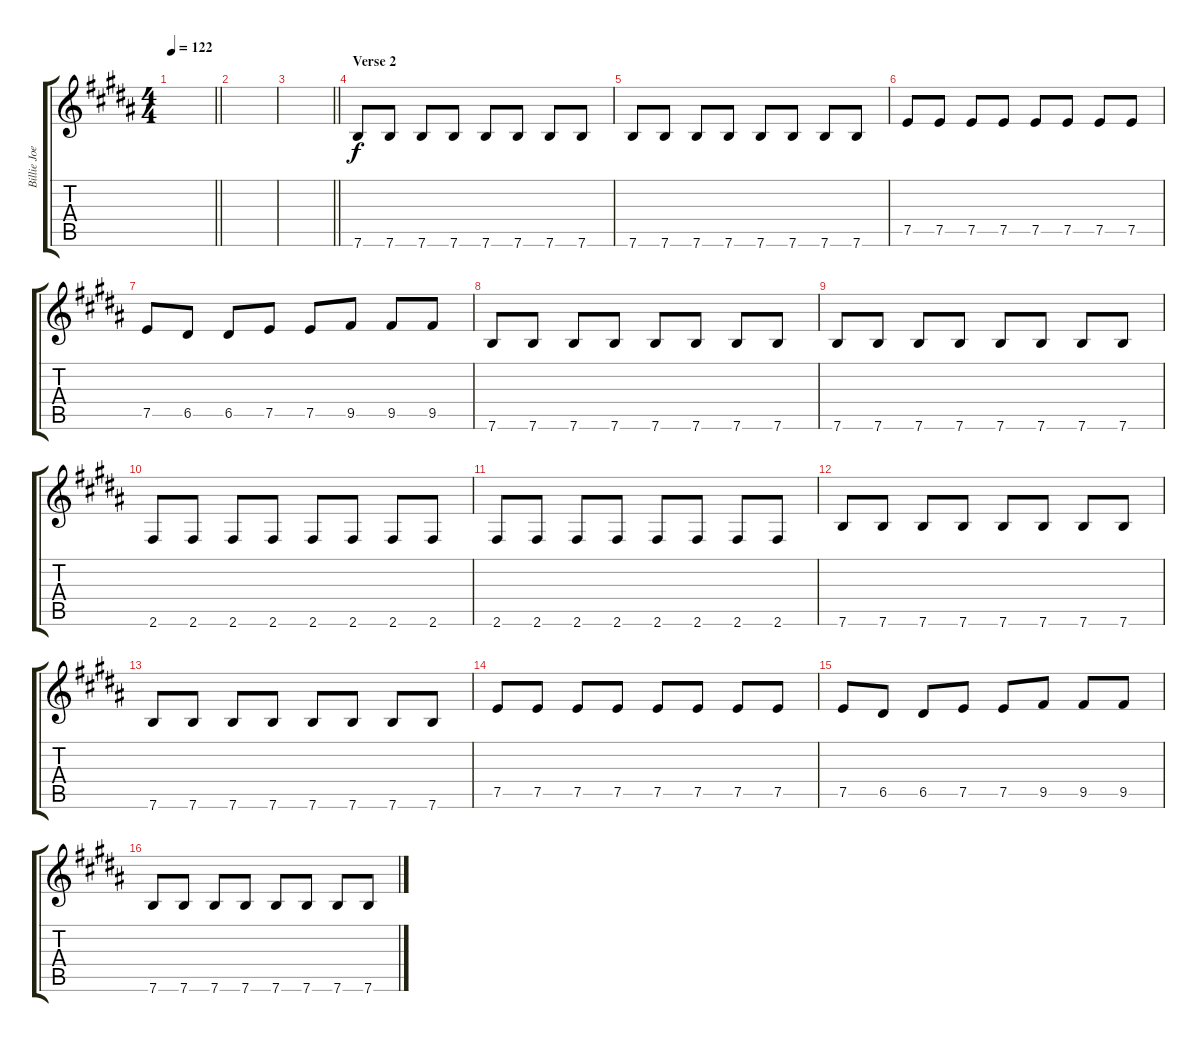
\track ("Billie Joe Armstrong (Rhythm Guitar)" "Billie Joe") {instrument distortionguitar}
\staff {score tabs}
\tuning (E4 B3 G3 D3 A2 E2) {hide}
\ts (4 4)
\tempo 122
\clef g2
\barLineRight lightlight
\ks b
|
|
\barLineRight lightlight
|
\section ("" "Verse 2")
7.6.8 7.6.8 7.6.8 7.6.8 7.6.8 7.6.8 7.6.8 7.6.8 |
7.6.8 7.6.8 7.6.8 7.6.8 7.6.8 7.6.8 7.6.8 7.6.8 |
7.5.8 7.5.8 7.5.8 7.5.8 7.5.8 7.5.8 7.5.8 7.5.8 |
7.5.8 6.5.8 6.5.8 7.5.8 7.5.8 9.5.8 9.5.8 9.5.8 |
7.6.8 7.6.8 7.6.8 7.6.8 7.6.8 7.6.8 7.6.8 7.6.8 |
7.6.8 7.6.8 7.6.8 7.6.8 7.6.8 7.6.8 7.6.8 7.6.8 |
2.6.8 2.6.8 2.6.8 2.6.8 2.6.8 2.6.8 2.6.8 2.6.8 |
2.6.8 2.6.8 2.6.8 2.6.8 2.6.8 2.6.8 2.6.8 2.6.8 |
7.6.8 7.6.8 7.6.8 7.6.8 7.6.8 7.6.8 7.6.8 7.6.8 |
7.6.8 7.6.8 7.6.8 7.6.8 7.6.8 7.6.8 7.6.8 7.6.8 |
7.5.8 7.5.8 7.5.8 7.5.8 7.5.8 7.5.8 7.5.8 7.5.8 |
7.5.8 6.5.8 6.5.8 7.5.8 7.5.8 9.5.8 9.5.8 9.5.8 |
7.6.8 7.6.8 7.6.8 7.6.8 7.6.8 7.6.8 7.6.8 7.6.8
